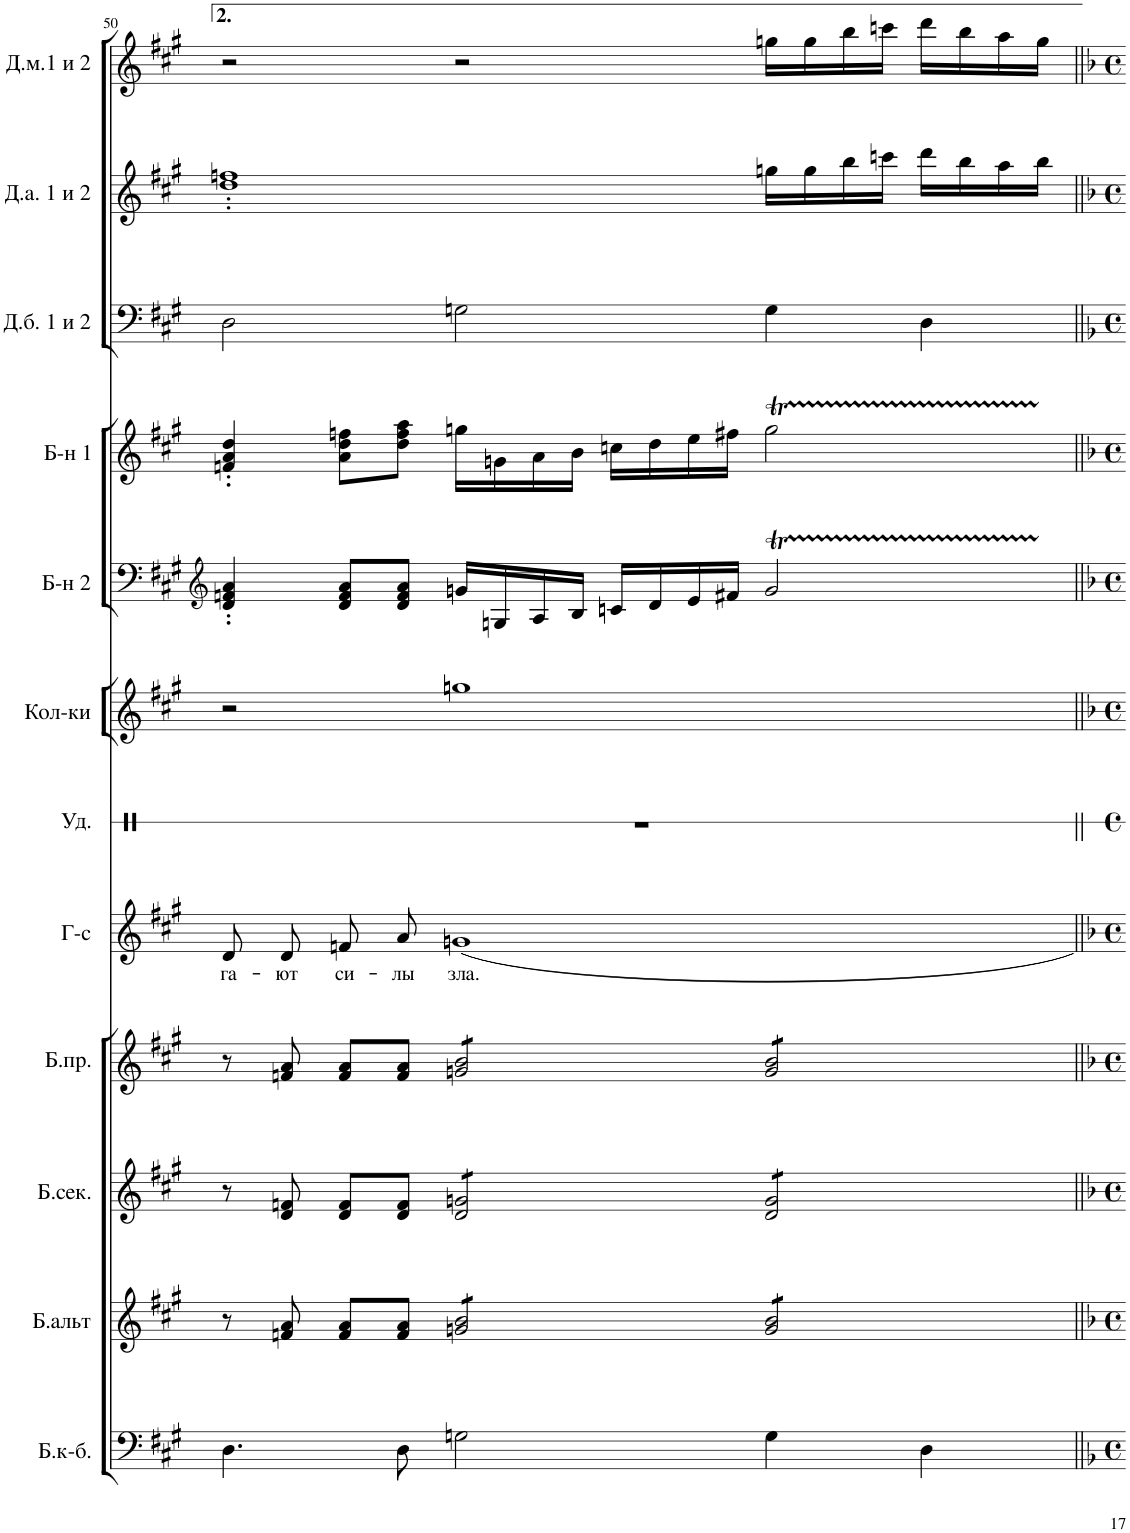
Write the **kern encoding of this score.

**kern	**kern	**kern	**kern	**kern	**text	**kern	**kern	**kern	**kern	**kern	**kern	**kern
*part12	*part11	*part10	*part9	*part8	*part8	*part7	*part6	*part5	*part4	*part3	*part2	*part1
*staff12	*staff11	*staff10	*staff9	*staff8	*staff8	*staff7	*staff6	*staff5	*staff4	*staff3	*staff2	*staff1
*I"Балалайка к-бас	*I"Балалайка альт	*I"Балалайка секунда	*I"Балалайка прима	*I"Голос	*	*I"Ударные	*I"Колокольчики	*I"Баян 2	*I"Баян 1	*I"Д.бас 1 и 2	*I"Д.альт 1 и 2	*I"Д.мал.1 и 2
!!LO:PB:g=z
*clefF4	*clefG2	*clefG2	*clefG2	*clefG2	*	*clefX	*clefG2	*clefG2	*clefG2	*clefF4	*clefG2	*clefG2
*k[f#c#g#]	*k[f#c#g#]	*k[f#c#g#]	*k[f#c#g#]	*k[f#c#g#]	*	*k[]	*k[f#c#g#]	*k[f#c#g#]	*k[f#c#g#]	*k[f#c#g#]	*k[f#c#g#]	*k[f#c#g#]
*M6/4	*M6/4	*M6/4	*M6/4	*M6/4	*	*M6/4	*M6/4	*M6/4	*M6/4	*M6/4	*M6/4	*M6/4
=50	=50	=50	=50	=50	=50	=50	=50	=50	=50	=50	=50	=50
!	!	!	!	!	!LO:LY:b	!	!	!	!	!	!	!
4.D\	8r	8r	8r	8d/L	га-	1.r	2r	4d/' 4fn/' 4a/'	4fn/' 4a/' 4dd/'	2D\	1dd' 1ffn'	2r
!	!	!	!	!	!LO:LY:b	!	!	!	!	!	!	!
.	8fn/ 8a/	8d/ 8fn/	8fn/ 8a/	8d/	-ют	.	.	.	.	.	.	.
!	!	!	!	!	!LO:LY:b	!	!	!	!	!	!	!
.	8f/ 8a/L	8d/ 8f/L	8f/ 8a/L	8fn/	си-	.	.	8d/ 8f/ 8a/L	8a\ 8dd\ 8ffn\L	.	.	.
!	!	!	!	!	!LO:LY:b	!	!	!	!	!	!	!
8D\	8f/ 8a/J	8d/ 8f/J	8f/ 8a/J	8a/J	-лы	.	.	8d/ 8f/ 8a/J	8dd\ 8ff\ 8aa\J	.	.	.
!	!	!	!	!	!LO:LY:b	!	!	!	!	!	!	!
*	*tremolo	*	*	*	*	*	*	*	*	*	*	*
*	*	*tremolo	*	*	*	*	*	*	*	*	*	*
*	*	*	*tremolo	*	*	*	*	*	*	*	*	*
2Gn\	8gn/ 8b/L	8d/ 8gn/L	8gn/ 8b/L	1gn	зла.	.	1ggn	16gn/LL	16ggn\LL	2Gn\	.	2r
.	.	.	.	.	.	.	.	16Gn/	16gn\	.	.	.
.	8gn/ 8b/	8d/ 8gn/	8gn/ 8b/	.	.	.	.	16A/	16a\	.	.	.
.	.	.	.	.	.	.	.	16B/JJ	16b\JJ	.	.	.
.	8gn/ 8b/	8d/ 8gn/	8gn/ 8b/	.	.	.	.	16cn/LL	16ccn\LL	.	.	.
.	.	.	.	.	.	.	.	16d/	16dd\	.	.	.
.	8gn/ 8b/J	8d/ 8gn/J	8gn/ 8b/J	.	.	.	.	16e/	16ee\	.	.	.
.	.	.	.	.	.	.	.	16f#X/JJ	16ff#X\JJ	.	.	.
4G\	8g/ 8b/L	8d/ 8g/L	8g/ 8b/L	.	.	.	.	2gT/	2ggT\	4G\	16ggn\LL	16ggn\LL
.	.	.	.	.	.	.	.	.	.	.	16gg\	16gg\
.	8g/ 8b/	8d/ 8g/	8g/ 8b/	.	.	.	.	.	.	.	16bb\	16bb\
.	.	.	.	.	.	.	.	.	.	.	16cccn\JJ	16cccn\JJ
4D\	8g/ 8b/	8d/ 8g/	8g/ 8b/	.	.	.	.	.	.	4D\	16ddd\LL	16ddd\LL
.	.	.	.	.	.	.	.	.	.	.	16bb\	16bb\
.	8g/ 8b/J	8d/ 8g/J	8g/ 8b/J	.	.	.	.	.	.	.	16aa\	16aa\
*	*	*	*Xtremolo	*	*	*	*	*	*	*	*	*
*	*	*Xtremolo	*	*	*	*	*	*	*	*	*	*
*	*Xtremolo	*	*	*	*	*	*	*	*	*	*	*
.	.	.	.	.	.	.	.	.	.	.	16bb\JJ	16gg\JJ
=||	=||	=||	=||	=||	=||	=||	=||	=||	=||	=||	=||	=||
*-	*-	*-	*-	*-	*-	*-	*-	*-	*-	*-	*-	*-
